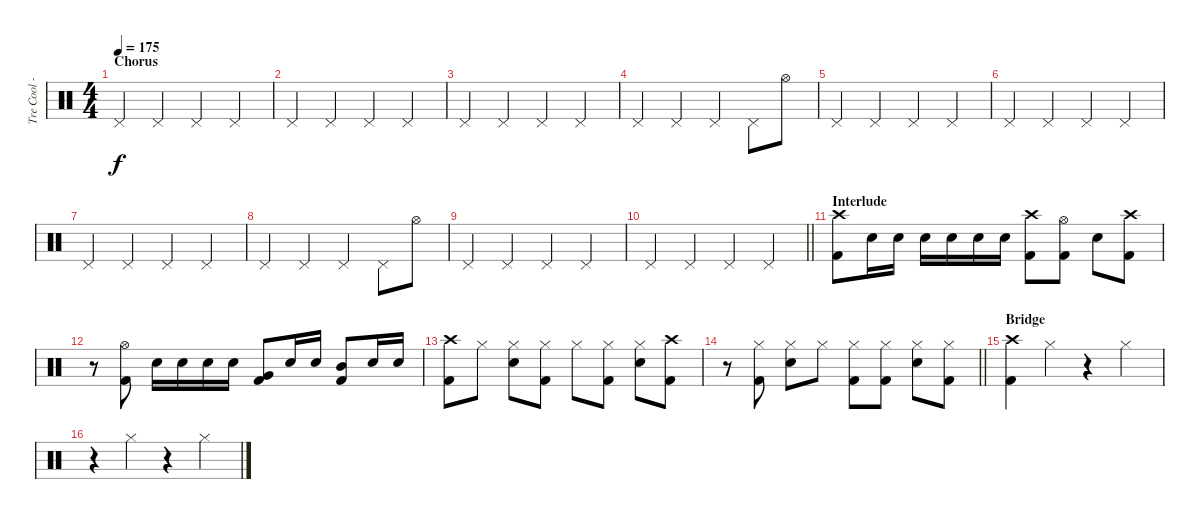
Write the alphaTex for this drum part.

\track ("Tre Cool - Percussion" "Tre Cool -") {instrument percussion}
\staff {score}
\articulation defaults
\ts (4 4)
\section ("" "Chorus")
\tempo 175
\clef neutral
\ks c "Pedal Hi-Hat (hit)".4{dy f} "Pedal Hi-Hat (hit)".4 "Pedal Hi-Hat (hit)".4 "Pedal Hi-Hat (hit)".4
|
"Pedal Hi-Hat (hit)".4 "Pedal Hi-Hat (hit)".4 "Pedal Hi-Hat (hit)".4 "Pedal Hi-Hat (hit)".4 |
"Pedal Hi-Hat (hit)".4 "Pedal Hi-Hat (hit)".4 "Pedal Hi-Hat (hit)".4 "Pedal Hi-Hat (hit)".4 |
"Pedal Hi-Hat (hit)".4 "Pedal Hi-Hat (hit)".4 "Pedal Hi-Hat (hit)".4 "Pedal Hi-Hat (hit)".8 "Hi-Hat (open)".8 |
"Pedal Hi-Hat (hit)".4 "Pedal Hi-Hat (hit)".4 "Pedal Hi-Hat (hit)".4 "Pedal Hi-Hat (hit)".4 |
"Pedal Hi-Hat (hit)".4 "Pedal Hi-Hat (hit)".4 "Pedal Hi-Hat (hit)".4 "Pedal Hi-Hat (hit)".4 |
"Pedal Hi-Hat (hit)".4 "Pedal Hi-Hat (hit)".4 "Pedal Hi-Hat (hit)".4 "Pedal Hi-Hat (hit)".4 |
"Pedal Hi-Hat (hit)".4 "Pedal Hi-Hat (hit)".4 "Pedal Hi-Hat (hit)".4 "Pedal Hi-Hat (hit)".8 "Hi-Hat (open)".8 |
"Pedal Hi-Hat (hit)".4 "Pedal Hi-Hat (hit)".4 "Pedal Hi-Hat (hit)".4 "Pedal Hi-Hat (hit)".4 |
\barLineRight lightlight "Pedal Hi-Hat (hit)".4 "Pedal Hi-Hat (hit)".4 "Pedal Hi-Hat (hit)".4 "Pedal Hi-Hat (hit)".4
|
\section ("" "Interlude")
("Crash high (hit)" "Kick (hit) 2").8 "Electric Snare (hit)".16 "Electric Snare (hit)".16 "Electric Snare (hit)".16 "Electric Snare (hit)".16 "Electric Snare (hit)".16 "Electric Snare (hit)".16 ("Crash high (hit)" "Kick (hit) 2").8 ("Hi-Hat (open)" "Kick (hit) 2").8 "Electric Snare (hit)".8 ("Crash high (hit)" "Kick (hit) 2").8 |
r.8 ("Hi-Hat (open)" "Kick (hit) 2").8 "Electric Snare (hit)".16 "Electric Snare (hit)".16 "Electric Snare (hit)".16 "Electric Snare (hit)".16 ("Very Low Tom (hit)" "Kick (hit) 2").8 "Electric Snare (hit)".16 "Electric Snare (hit)".16 ("Mid Tom (hit)" "Kick (hit) 2").8 "Electric Snare (hit)".16 "Electric Snare (hit)".16 |
("Crash high (hit)" "Kick (hit) 2").8 "Hi-Hat (closed)".8 ("Hi-Hat (closed)" "Electric Snare (hit)").8 ("Hi-Hat (closed)" "Kick (hit) 2").8 "Hi-Hat (closed)".8 ("Hi-Hat (closed)" "Kick (hit) 2").8 ("Hi-Hat (closed)" "Electric Snare (hit)").8 ("Crash high (hit)" "Kick (hit) 2").8 |
\barLineRight lightlight
r.8 ("Hi-Hat (closed)" "Kick (hit) 2").8 ("Hi-Hat (closed)" "Electric Snare (hit)").8 "Hi-Hat (closed)".8 ("Hi-Hat (closed)" "Kick (hit) 2").8 ("Hi-Hat (closed)" "Kick (hit) 2").8 ("Hi-Hat (closed)" "Electric Snare (hit)").8 ("Hi-Hat (closed)" "Kick (hit) 2").8 |
\section ("" "Bridge")
("Crash high (hit)" "Kick (hit) 2").4 "Hi-Hat (closed)".4 r.4 "Hi-Hat (closed)".4 |
r.4 "Hi-Hat (closed)".4 r.4 "Hi-Hat (closed)".4
